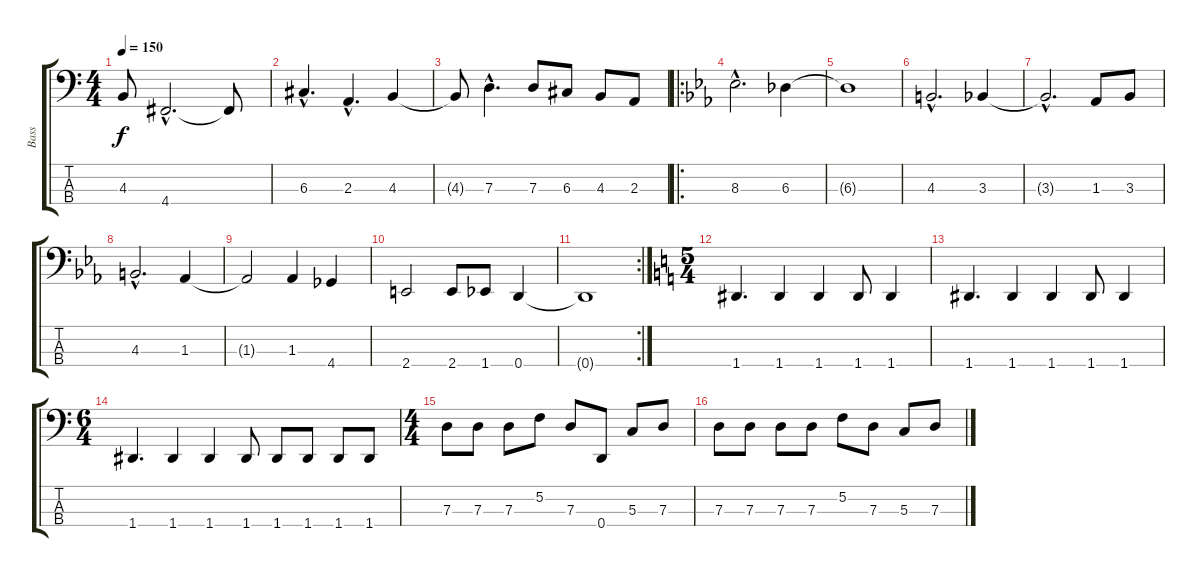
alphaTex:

\track ("Bass" "Bass") {instrument electricbassfinger}
\staff {score tabs}
\tuning (F2 C2 G1 D1) {hide}
\ts (4 4)
\tempo 150
\clef f4
\ks aminor
4.3{t}.8{dy f} 4.4{hac}.2{d} 4.4{t}.8 |
6.3{hac}.4{d} 2.3{hac}.4{d} 4.3.4 |
4.3{t}.8 7.3{hac}.4{d} 7.3.8 6.3.8 4.3.8 2.3.8 |
\ro
\ks cminor
8.3{hac}.2{d} 6.3.4 |
6.3{t}.1 |
4.3{hac}.2{d} 3.3.4 |
3.3{hac t}.2{d} 1.3.8 3.3.8 |
4.3{hac}.2{d} 1.3.4 |
1.3{t}.2 1.3.4 4.4.4 |
2.4.2 2.4.8 1.4.8 0.4.4 |
\rc 2
0.4{t}.1 |
\ts (5 4)
\ks aminor
1.4.4{d} 1.4.4 1.4.4 1.4.8 1.4.4 |
1.4.4{d} 1.4.4 1.4.4 1.4.8 1.4.4 |
\ts (6 4)
1.4.4{d} 1.4.4 1.4.4 1.4.8 1.4.8 1.4.8 1.4.8 1.4.8 |
\ts (4 4)
7.3.8 7.3.8 7.3.8 5.2.8 7.3.8 0.4.8 5.3.8 7.3.8 |
7.3.8 7.3.8 7.3.8 7.3.8 5.2.8 7.3.8 5.3.8 7.3.8
